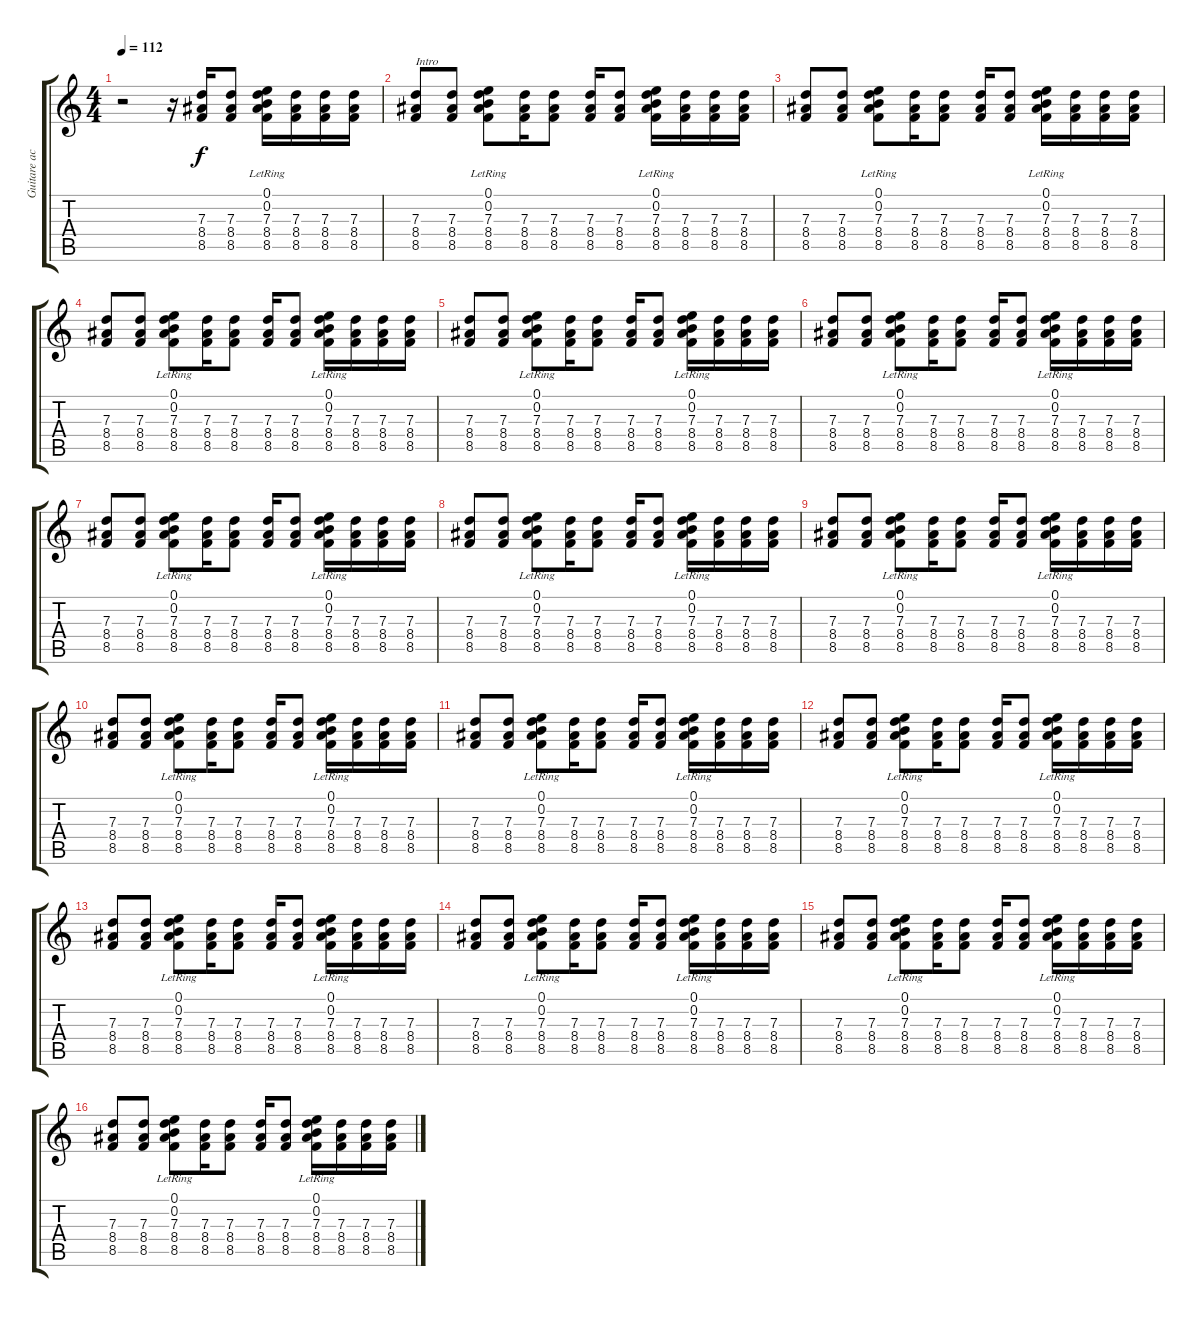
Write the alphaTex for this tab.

\track ("Guitare acou 3 " "Guitare ac") {instrument acousticguitarsteel}
\staff {score tabs}
\tuning (E4 B3 G3 D3 A2 E2) {hide}
\ts (4 4)
\tempo 112
\clef g2
\ks c
r.2{dy f volume 2 instrument acousticguitarsteel} r.16{volume 12} (7.3 8.4 8.5).16 (7.3 8.4 8.5).8 (0.1{lr} 0.2{lr} 7.3 8.4 8.5).16 (7.3 8.4 8.5).16 (7.3 8.4 8.5).16 (7.3 8.4 8.5).16 |
(7.3 8.4 8.5).8{txt "Intro"} (7.3 8.4 8.5).8 (0.1{lr} 0.2{lr} 7.3 8.4 8.5).8 (7.3 8.4 8.5).16 (7.3 8.4 8.5).8 (7.3 8.4 8.5).16 (7.3 8.4 8.5).8 (0.1{lr} 0.2{lr} 7.3 8.4 8.5).16 (7.3 8.4 8.5).16 (7.3 8.4 8.5).16 (7.3 8.4 8.5).16 |
(7.3 8.4 8.5).8 (7.3 8.4 8.5).8 (0.1{lr} 0.2{lr} 7.3 8.4 8.5).8 (7.3 8.4 8.5).16 (7.3 8.4 8.5).8 (7.3 8.4 8.5).16 (7.3 8.4 8.5).8 (0.1{lr} 0.2{lr} 7.3 8.4 8.5).16 (7.3 8.4 8.5).16 (7.3 8.4 8.5).16 (7.3 8.4 8.5).16 |
(7.3 8.4 8.5).8 (7.3 8.4 8.5).8 (0.1{lr} 0.2{lr} 7.3 8.4 8.5).8 (7.3 8.4 8.5).16 (7.3 8.4 8.5).8 (7.3 8.4 8.5).16 (7.3 8.4 8.5).8 (0.1{lr} 0.2{lr} 7.3 8.4 8.5).16 (7.3 8.4 8.5).16 (7.3 8.4 8.5).16 (7.3 8.4 8.5).16 |
(7.3 8.4 8.5).8 (7.3 8.4 8.5).8 (0.1{lr} 0.2{lr} 7.3 8.4 8.5).8 (7.3 8.4 8.5).16 (7.3 8.4 8.5).8 (7.3 8.4 8.5).16 (7.3 8.4 8.5).8 (0.1{lr} 0.2{lr} 7.3 8.4 8.5).16 (7.3 8.4 8.5).16 (7.3 8.4 8.5).16 (7.3 8.4 8.5).16 |
(7.3 8.4 8.5).8 (7.3 8.4 8.5).8 (0.1{lr} 0.2{lr} 7.3 8.4 8.5).8 (7.3 8.4 8.5).16 (7.3 8.4 8.5).8 (7.3 8.4 8.5).16 (7.3 8.4 8.5).8 (0.1{lr} 0.2{lr} 7.3 8.4 8.5).16 (7.3 8.4 8.5).16 (7.3 8.4 8.5).16 (7.3 8.4 8.5).16 |
(7.3 8.4 8.5).8 (7.3 8.4 8.5).8 (0.1{lr} 0.2{lr} 7.3 8.4 8.5).8 (7.3 8.4 8.5).16 (7.3 8.4 8.5).8 (7.3 8.4 8.5).16 (7.3 8.4 8.5).8 (0.1{lr} 0.2{lr} 7.3 8.4 8.5).16 (7.3 8.4 8.5).16 (7.3 8.4 8.5).16 (7.3 8.4 8.5).16 |
(7.3 8.4 8.5).8 (7.3 8.4 8.5).8 (0.1{lr} 0.2{lr} 7.3 8.4 8.5).8 (7.3 8.4 8.5).16 (7.3 8.4 8.5).8 (7.3 8.4 8.5).16 (7.3 8.4 8.5).8 (0.1{lr} 0.2{lr} 7.3 8.4 8.5).16 (7.3 8.4 8.5).16 (7.3 8.4 8.5).16 (7.3 8.4 8.5).16 |
(7.3 8.4 8.5).8 (7.3 8.4 8.5).8 (0.1{lr} 0.2{lr} 7.3 8.4 8.5).8 (7.3 8.4 8.5).16 (7.3 8.4 8.5).8 (7.3 8.4 8.5).16 (7.3 8.4 8.5).8 (0.1{lr} 0.2{lr} 7.3 8.4 8.5).16 (7.3 8.4 8.5).16 (7.3 8.4 8.5).16 (7.3 8.4 8.5).16 |
(7.3 8.4 8.5).8 (7.3 8.4 8.5).8 (0.1{lr} 0.2{lr} 7.3 8.4 8.5).8 (7.3 8.4 8.5).16 (7.3 8.4 8.5).8 (7.3 8.4 8.5).16 (7.3 8.4 8.5).8 (0.1{lr} 0.2{lr} 7.3 8.4 8.5).16 (7.3 8.4 8.5).16 (7.3 8.4 8.5).16 (7.3 8.4 8.5).16 |
(7.3 8.4 8.5).8 (7.3 8.4 8.5).8 (0.1{lr} 0.2{lr} 7.3 8.4 8.5).8 (7.3 8.4 8.5).16 (7.3 8.4 8.5).8 (7.3 8.4 8.5).16 (7.3 8.4 8.5).8 (0.1{lr} 0.2{lr} 7.3 8.4 8.5).16 (7.3 8.4 8.5).16 (7.3 8.4 8.5).16 (7.3 8.4 8.5).16 |
(7.3 8.4 8.5).8 (7.3 8.4 8.5).8 (0.1{lr} 0.2{lr} 7.3 8.4 8.5).8 (7.3 8.4 8.5).16 (7.3 8.4 8.5).8 (7.3 8.4 8.5).16 (7.3 8.4 8.5).8 (0.1{lr} 0.2{lr} 7.3 8.4 8.5).16 (7.3 8.4 8.5).16 (7.3 8.4 8.5).16 (7.3 8.4 8.5).16 |
(7.3 8.4 8.5).8 (7.3 8.4 8.5).8 (0.1{lr} 0.2{lr} 7.3 8.4 8.5).8 (7.3 8.4 8.5).16 (7.3 8.4 8.5).8 (7.3 8.4 8.5).16 (7.3 8.4 8.5).8 (0.1{lr} 0.2{lr} 7.3 8.4 8.5).16 (7.3 8.4 8.5).16 (7.3 8.4 8.5).16 (7.3 8.4 8.5).16 |
(7.3 8.4 8.5).8 (7.3 8.4 8.5).8 (0.1{lr} 0.2{lr} 7.3 8.4 8.5).8 (7.3 8.4 8.5).16 (7.3 8.4 8.5).8 (7.3 8.4 8.5).16 (7.3 8.4 8.5).8 (0.1{lr} 0.2{lr} 7.3 8.4 8.5).16 (7.3 8.4 8.5).16 (7.3 8.4 8.5).16 (7.3 8.4 8.5).16 |
(7.3 8.4 8.5).8 (7.3 8.4 8.5).8 (0.1{lr} 0.2{lr} 7.3 8.4 8.5).8 (7.3 8.4 8.5).16 (7.3 8.4 8.5).8 (7.3 8.4 8.5).16 (7.3 8.4 8.5).8 (0.1{lr} 0.2{lr} 7.3 8.4 8.5).16 (7.3 8.4 8.5).16 (7.3 8.4 8.5).16 (7.3 8.4 8.5).16 |
(7.3 8.4 8.5).8 (7.3 8.4 8.5).8 (0.1{lr} 0.2{lr} 7.3 8.4 8.5).8 (7.3 8.4 8.5).16 (7.3 8.4 8.5).8 (7.3 8.4 8.5).16 (7.3 8.4 8.5).8 (0.1{lr} 0.2{lr} 7.3 8.4 8.5).16 (7.3 8.4 8.5).16 (7.3 8.4 8.5).16 (7.3 8.4 8.5).16
